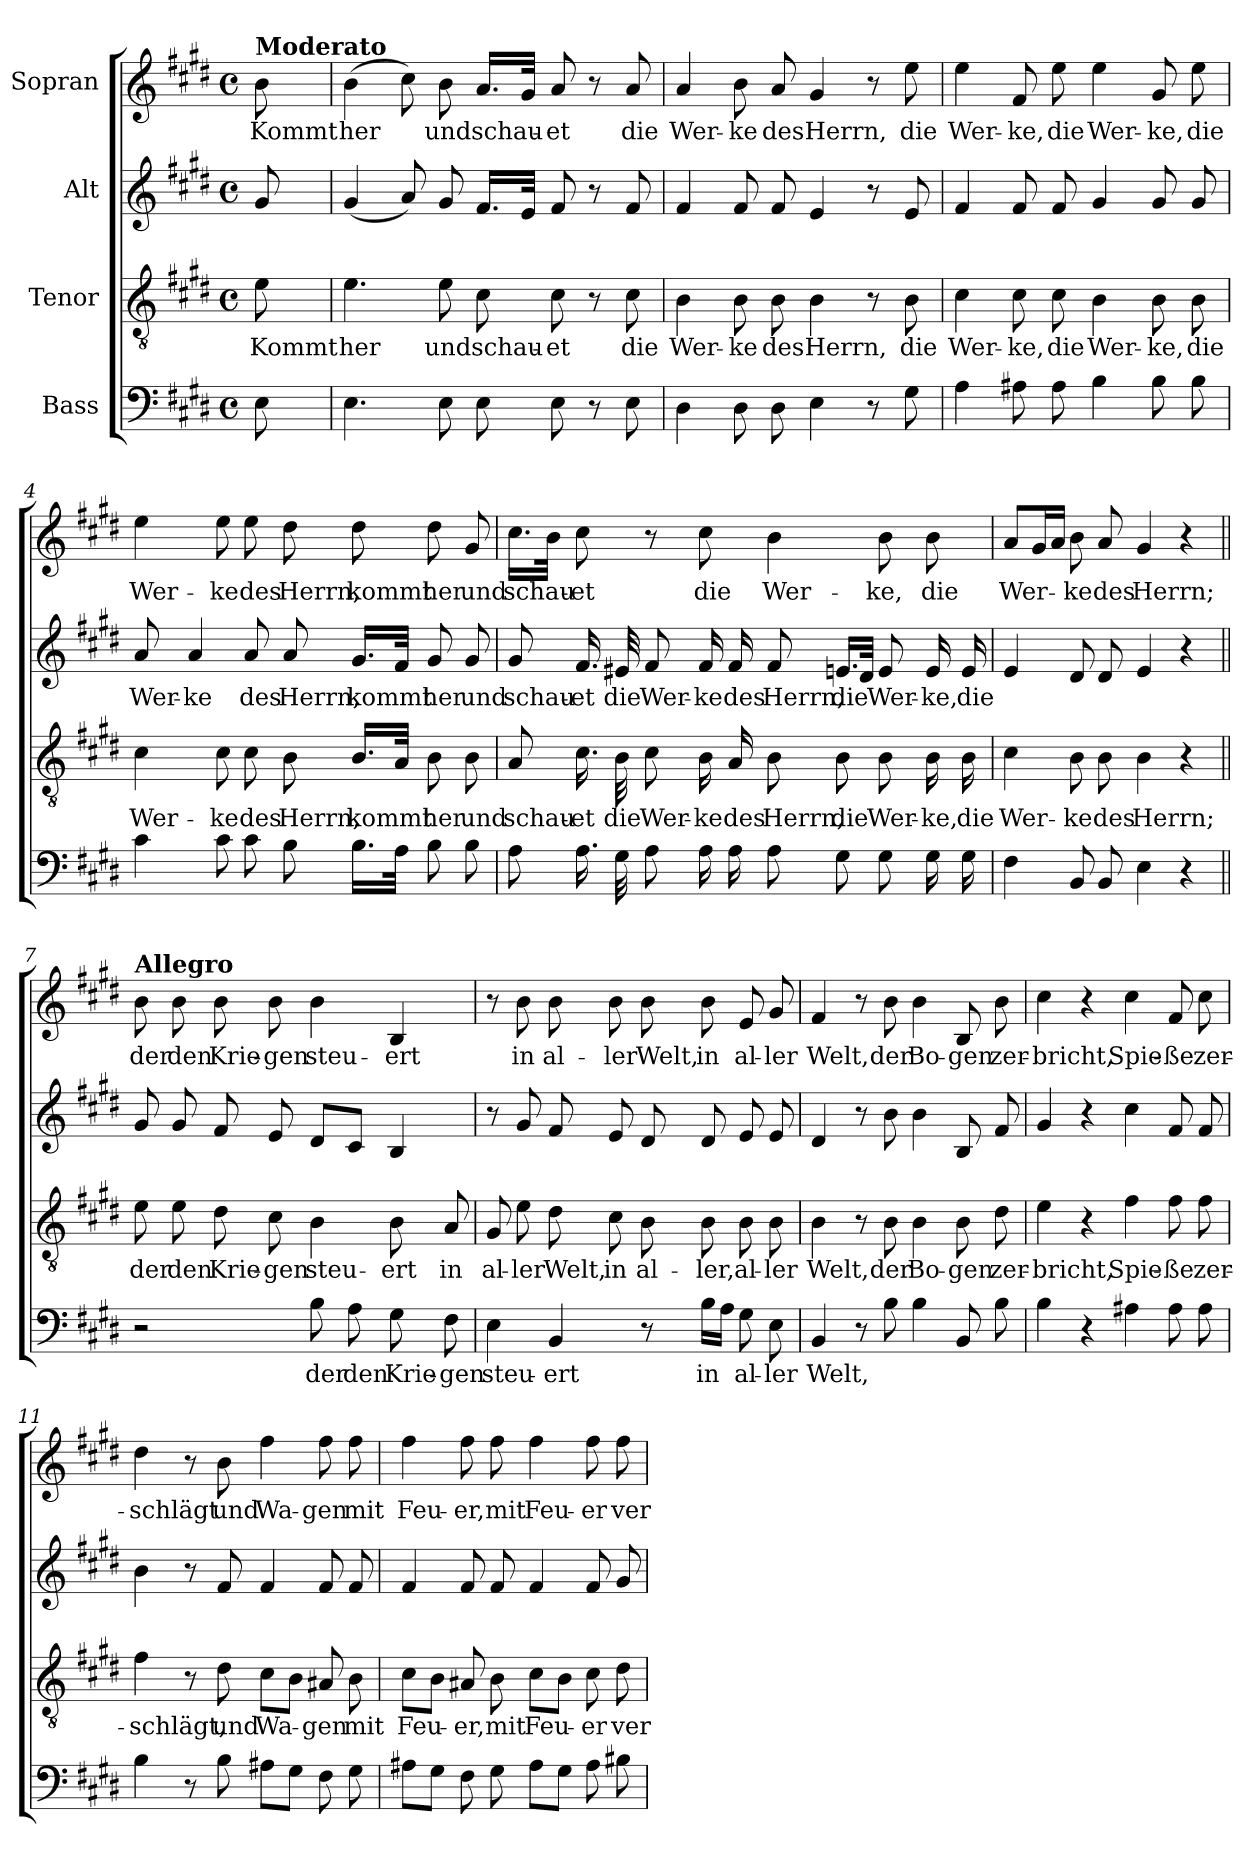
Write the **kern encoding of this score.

**kern	**text	**kern	**text	**kern	**text	**kern	**text
*part4	*part4	*part3	*part3	*part2	*part2	*part1	*part1
*staff4	*staff4	*staff3	*staff3	*staff2	*staff2	*staff1	*staff1
*I"Bass	*	*I"Tenor	*	*I"Alt	*	*I"Sopran	*
*clefF4	*	*clefGv2	*	*clefG2	*	*clefG2	*
*k[f#c#g#d#]	*	*k[f#c#g#d#]	*	*k[f#c#g#d#]	*	*k[f#c#g#d#]	*
*E:	*	*E:	*	*E:	*	*E:	*
*M4/4	*	*M4/4	*	*M4/4	*	*M4/4	*
*met(c)	*	*met(c)	*	*met(c)	*	*met(c)	*
=	=	=	=	=	=	=	=
!	!	!	!	!	!	!LO:TX:a:B:t=Moderato	!
8E\	.	8e\	Kommt	8g#/	.	8b\	Kommt
=1	=1	=1	=1	=1	=1	=1	=1
4.E\	.	4.e\	her	(4g#/	.	(>4b\	her
.	.	.	.	8a/)	.	8cc#\)	.
8E\	.	8e\	und	8g#/	.	8b\	und
8E\	.	8c#\	schau-	16.f#/LL	.	16.a/LL	schau-
.	.	.	.	32e/JJk	.	32g#/JJk	.
8E\	.	8c#\	-et	8f#/	.	8a/	-et
8r	.	8r	.	8r	.	8r	.
8E\	.	8c#\	die	8f#/	.	8a/	die
=2	=2	=2	=2	=2	=2	=2	=2
4D#\	.	4B\	Wer-	4f#/	.	4a/	Wer-
8D#\	.	8B\	-ke	8f#/	.	8b\	-ke
8D#\	.	8B\	des	8f#/	.	8a/	des
4E\	.	4B\	Herrn,	4e/	.	4g#/	Herrn,
8r	.	8r	.	8r	.	8r	.
8G#\	.	8B\	die	8e/	.	8ee\	die
=3	=3	=3	=3	=3	=3	=3	=3
4A\	.	4c#\	Wer-	4f#/	.	4ee\	Wer-
8A#X\	.	8c#\	-ke,	8f#/	.	8f#/	-ke,
8A#\	.	8c#\	die	8f#/	.	8ee\	die
4B\	.	4B\	Wer-	4g#/	.	4ee\	Wer-
8B\	.	8B\	-ke,	8g#/	.	8g#/	-ke,
8B\	.	8B\	die	8g#/	.	8ee\	die
!!LO:LB:g=z
=4	=4	=4	=4	=4	=4	=4	=4
4c#\	.	4c#\	Wer-	8a/	Wer-	4ee\	Wer-
.	.	.	.	4a/	-ke	.	.
8c#\	.	8c#\	-ke	.	.	8ee\	-ke
8c#\	.	8c#\	des	8a/	des	8ee\	des
8B\	.	8B\	Herrn,	8a/	Herrn,	8dd#\	Herrn,
16.B\LL	.	16.B/LL	kommt	16.g#/LL	kommt	8dd#\	kommt
32A\JJk	.	32A/JJk	.	32f#/JJk	.	.	.
8B\	.	8B\	her	8g#/	her	8dd#\	her
8B\	.	8B\	und	8g#/	und	8g#/	und
=5	=5	=5	=5	=5	=5	=5	=5
8A\	.	8A/	schau-	8g#/	schau-	16.cc#\LL	schau-
.	.	.	.	.	.	32b\JJk	.
16.A\	.	16.c#\	-et	16.f#/	-et	8cc#\	-et
32G#\	.	32B\	die	32e#X/	die	.	.
8A\	.	8c#\	Wer-	8f#/	Wer-	8r	.
16A\	.	16B\	-ke	16f#/	-ke	8cc#\	die
16A\	.	16A/	des	16f#/	des	.	.
8A\	.	8B\	Herrn,	8f#/	Herrn,	4b\	Wer-
8G#\	.	8B\	die	16.en/LL	die	.	.
.	.	.	.	32d#/JJk	.	.	.
8G#\	.	8B\	Wer-	8e/	Wer-	8b\	-ke,
16G#\	.	16B\	-ke,	16e/	-ke,	8b\	die
16G#\	.	16B\	die	16e/	die	.	.
!!LO:LB:g=z
=6	=6	=6	=6	=6	=6	=6	=6
4F#\	.	4c#\	Wer-	4e/	.	8a/L	Wer-
.	.	.	.	.	.	16g#/L	.
.	.	.	.	.	.	16a/JJ	.
8BB/	.	8B\	-ke	8d#/	.	8b\	-ke
8BB/	.	8B\	des	8d#/	.	8a/	des
4E\	.	4B\	Herrn;	4e/	.	4g#/	Herrn;
4r	.	4r	.	4r	.	4r	.
=7||	=7||	=7||	=7||	=7||	=7||	=7||	=7||
!	!	!	!	!	!	!LO:TX:a:B:t=Allegro	!
2r	.	8e\	der	8g#/	.	8b\	der
.	.	8e\	den	8g#/	.	8b\	den
.	.	8d#\	Krie-	8f#/	.	8b\	Krie-
.	.	8c#\	-gen	8e/	.	8b\	-gen
8B\	der	4B\	steu-	8d#/L	.	4b\	steu-
8A\	den	.	.	8c#/J	.	.	.
8G#\	Krie-	8B\	-ert	4B/	.	4B/	-ert
8F#\	-gen	8A/	in	.	.	.	.
=8	=8	=8	=8	=8	=8	=8	=8
4E\	steu-	8G#/	al-	8r	.	8r	.
.	.	8e\	-ler	8g#/	.	8b\	in
4BB/	-ert	8d#\	Welt,	8f#/	.	8b\	al-
.	.	8c#\	in	8e/	.	8b\	-ler
8r	.	8B\	al-	8d#/	.	8b\	Welt,
16B\LL	in	8B\	-ler,	8d#/	.	8b\	in
16A\JJ	.	.	.	.	.	.	.
8G#\	al-	8B\	al-	8e/	.	8e/	al-
8E\	-ler	8B\	-ler	8e/	.	8g#/	-ler
!!LO:LB:g=z
=9	=9	=9	=9	=9	=9	=9	=9
4BB/	Welt,	4B\	Welt,	4d#/	.	4f#/	Welt,
8r	.	8r	.	8r	.	8r	.
8B\	.	8B\	der	8b\	.	8b\	der
4B\	.	4B\	Bo-	4b\	.	4b\	Bo-
8BB/	.	8B\	-gen	8B/	.	8B/	-gen
8B\	.	8d#\	zer-	8f#/	.	8b\	zer-
=10	=10	=10	=10	=10	=10	=10	=10
4B\	.	4e\	-bricht,	4g#/	.	4cc#\	-bricht,
4r	.	4r	.	4r	.	4r	.
4A#X\	.	4f#\	Spie-	4cc#\	.	4cc#\	Spie-
8A#\	.	8f#\	-ße	8f#/	.	8f#/	-ße
8A#\	.	8f#\	zer-	8f#/	.	8cc#\	zer-
=11	=11	=11	=11	=11	=11	=11	=11
4B\	.	4f#\	-schlägt,	4b\	.	4dd#\	-schlägt
8r	.	8r	.	8r	.	8r	.
8B\	.	8d#\	und	8f#/	.	8b\	und
8A#X\L	.	8c#\L	Wa-	4f#/	.	4ff#\	Wa-
8G#\J	.	8B\J	.	.	.	.	.
8F#\	.	8A#X/	-gen	8f#/	.	8ff#\	-gen
8G#\	.	8B\	mit	8f#/	.	8ff#\	mit
!!LO:PB:g=z
=12	=12	=12	=12	=12	=12	=12	=12
8A#X\L	.	8c#\L	Feu-	4f#/	.	4ff#\	Feu-
8G#\J	.	8B\J	.	.	.	.	.
8F#\	.	8A#X/	-er,	8f#/	.	8ff#\	-er,
8G#\	.	8B\	mit	8f#/	.	8ff#\	mit
8A#\L	.	8c#\L	Feu-	4f#/	.	4ff#\	Feu-
8G#\J	.	8B\J	.	.	.	.	.
8A#\	.	8c#\	-er	8f#/	.	8ff#\	-er
8B#X\	.	8d#\	ver-	8g#/	.	8ff#\	ver-
=	=	=	=	=	=	=	=
*-	*-	*-	*-	*-	*-	*-	*-
